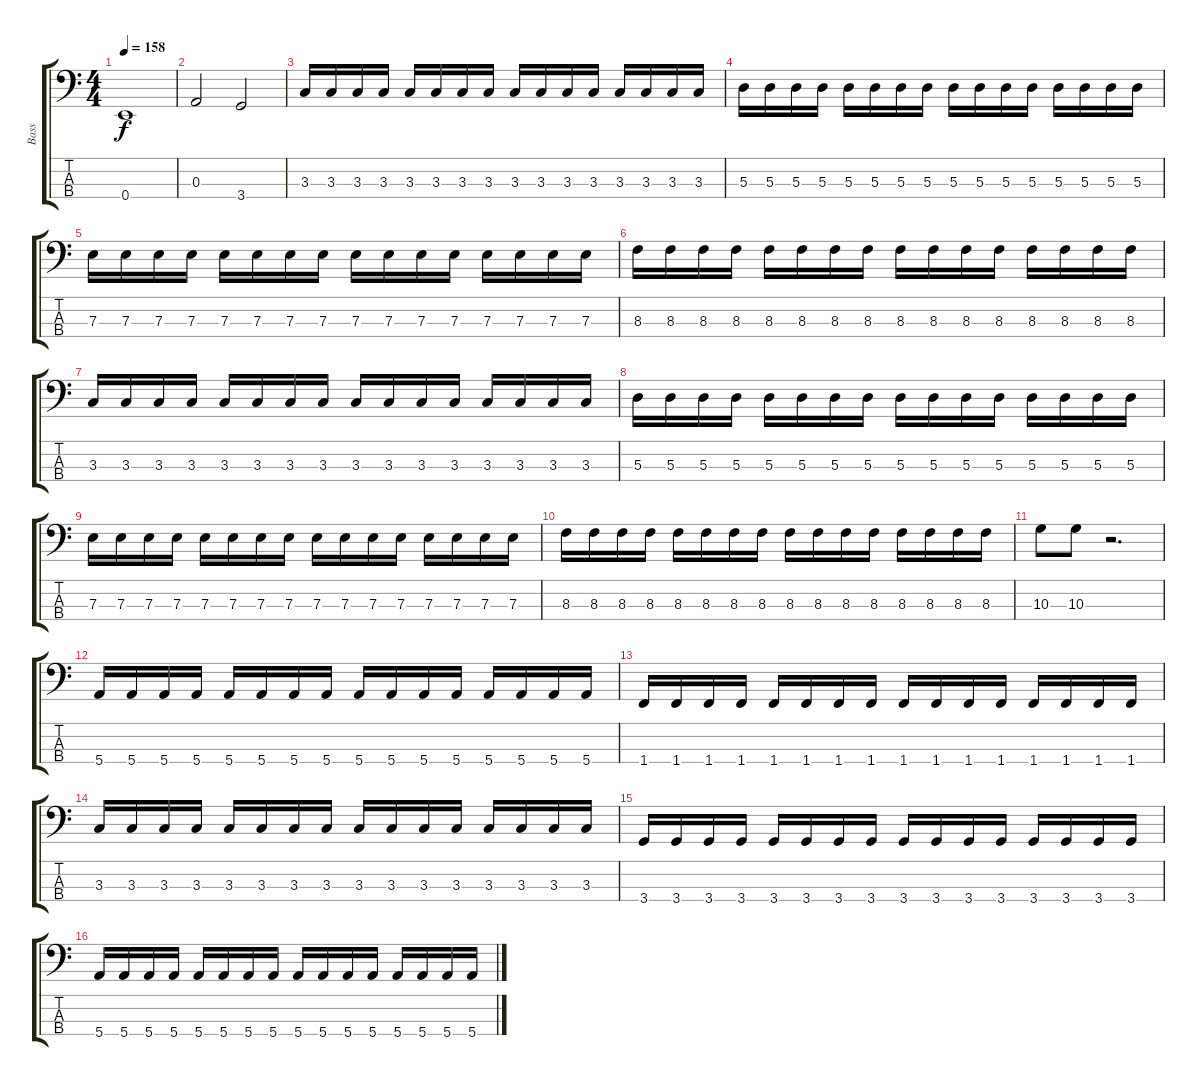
\track ("Bass" "Bass") {instrument electricbasspick}
\staff {score tabs}
\tuning (G2 D2 A1 E1) {hide}
\ts (4 4)
\tempo 158
\clef f4
\ks c
0.4.1{dy f} |
0.3.2 3.4.2 |
3.3.16 3.3.16 3.3.16 3.3.16 3.3.16 3.3.16 3.3.16 3.3.16 3.3.16 3.3.16 3.3.16 3.3.16 3.3.16 3.3.16 3.3.16 3.3.16 |
5.3.16 5.3.16 5.3.16 5.3.16 5.3.16 5.3.16 5.3.16 5.3.16 5.3.16 5.3.16 5.3.16 5.3.16 5.3.16 5.3.16 5.3.16 5.3.16 |
7.3.16 7.3.16 7.3.16 7.3.16 7.3.16 7.3.16 7.3.16 7.3.16 7.3.16 7.3.16 7.3.16 7.3.16 7.3.16 7.3.16 7.3.16 7.3.16 |
8.3.16 8.3.16 8.3.16 8.3.16 8.3.16 8.3.16 8.3.16 8.3.16 8.3.16 8.3.16 8.3.16 8.3.16 8.3.16 8.3.16 8.3.16 8.3.16 |
3.3.16 3.3.16 3.3.16 3.3.16 3.3.16 3.3.16 3.3.16 3.3.16 3.3.16 3.3.16 3.3.16 3.3.16 3.3.16 3.3.16 3.3.16 3.3.16 |
5.3.16 5.3.16 5.3.16 5.3.16 5.3.16 5.3.16 5.3.16 5.3.16 5.3.16 5.3.16 5.3.16 5.3.16 5.3.16 5.3.16 5.3.16 5.3.16 |
7.3.16 7.3.16 7.3.16 7.3.16 7.3.16 7.3.16 7.3.16 7.3.16 7.3.16 7.3.16 7.3.16 7.3.16 7.3.16 7.3.16 7.3.16 7.3.16 |
8.3.16 8.3.16 8.3.16 8.3.16 8.3.16 8.3.16 8.3.16 8.3.16 8.3.16 8.3.16 8.3.16 8.3.16 8.3.16 8.3.16 8.3.16 8.3.16 |
10.3.8 10.3.8 r.2{d} |
5.4.16 5.4.16 5.4.16 5.4.16 5.4.16 5.4.16 5.4.16 5.4.16 5.4.16 5.4.16 5.4.16 5.4.16 5.4.16 5.4.16 5.4.16 5.4.16 |
1.4.16 1.4.16 1.4.16 1.4.16 1.4.16 1.4.16 1.4.16 1.4.16 1.4.16 1.4.16 1.4.16 1.4.16 1.4.16 1.4.16 1.4.16 1.4.16 |
3.3.16 3.3.16 3.3.16 3.3.16 3.3.16 3.3.16 3.3.16 3.3.16 3.3.16 3.3.16 3.3.16 3.3.16 3.3.16 3.3.16 3.3.16 3.3.16 |
3.4.16 3.4.16 3.4.16 3.4.16 3.4.16 3.4.16 3.4.16 3.4.16 3.4.16 3.4.16 3.4.16 3.4.16 3.4.16 3.4.16 3.4.16 3.4.16 |
5.4.16 5.4.16 5.4.16 5.4.16 5.4.16 5.4.16 5.4.16 5.4.16 5.4.16 5.4.16 5.4.16 5.4.16 5.4.16 5.4.16 5.4.16 5.4.16
